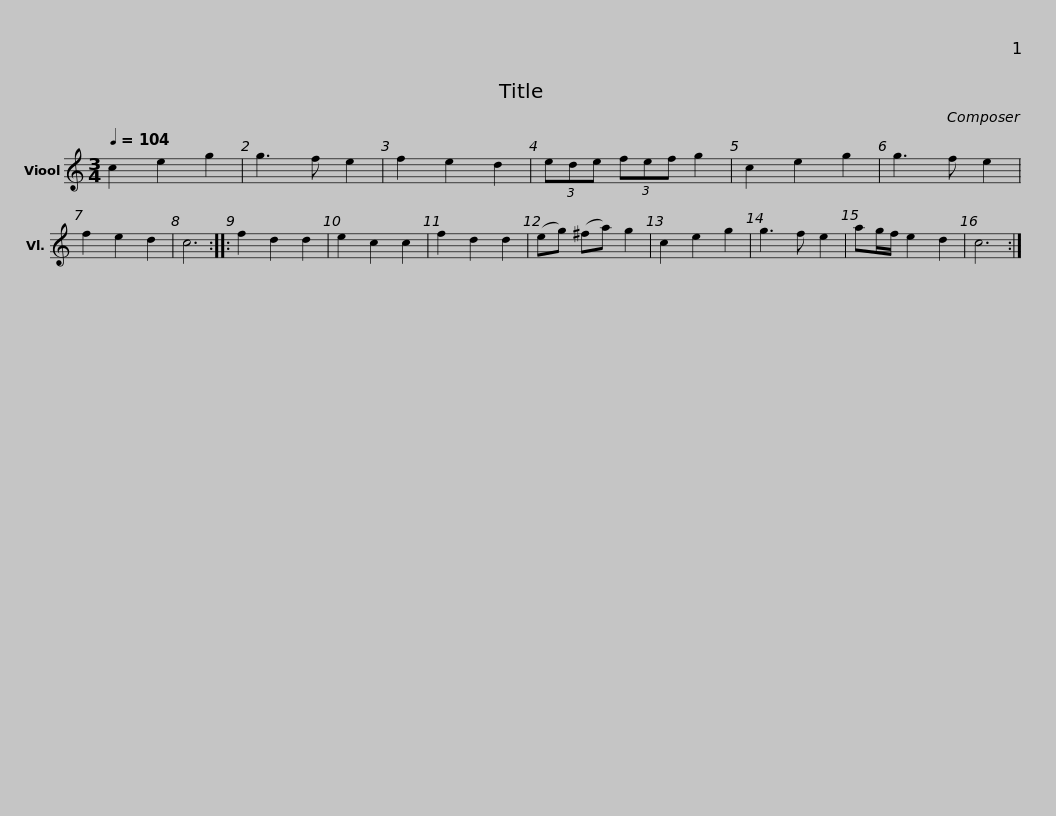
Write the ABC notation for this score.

X:1
L:1/8
Q:1/4=104
M:3/4
I:linebreak $
K:C
V:1 treble
V:1
 c2 e2 g2 | g3 f e2 | f2 e2 d2 | (3ede (3fef g2 | c2 e2 g2 | %5
 g3 f e2 | f2 e2 d2 | c6 ::$ f2 d2 d2 | e2 c2 c2 | %10
 f2 d2 d2 | (eg) (^fa) g2 | c2 e2 g2 | g3 f e2 | ag/f/ e2 d2 | %15
 c6 :| %16
